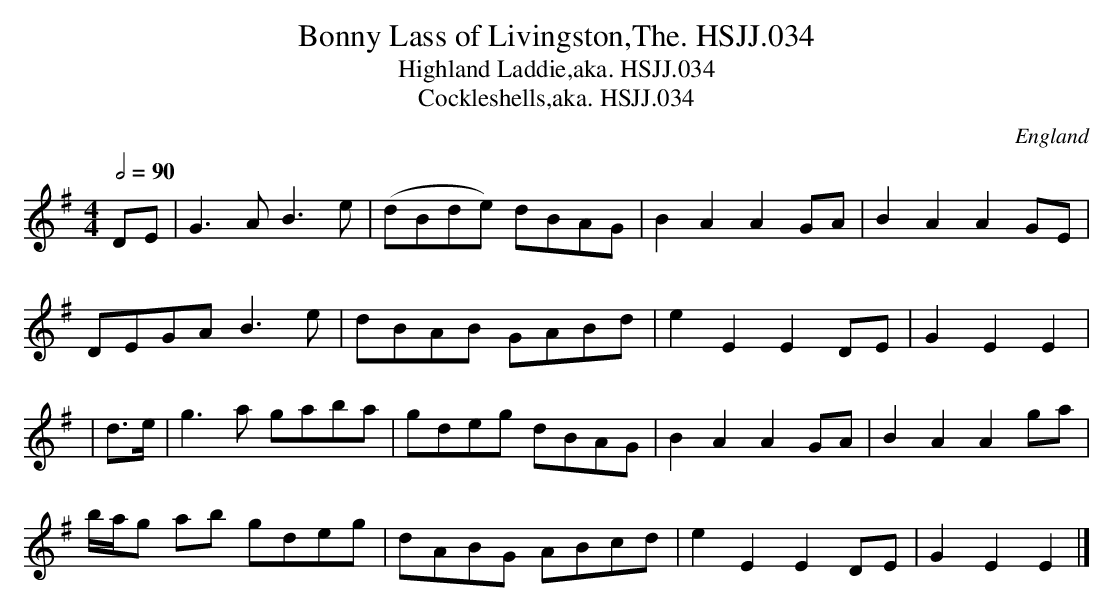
X:1
T:Bonny Lass of Livingston,The. HSJJ.034
T:Highland Laddie,aka. HSJJ.034
T:Cockleshells,aka. HSJJ.034
M:4/4
L:1/8
Q:1/2=90
O:England
K:G
DE|G3AB3e|(dBde) dBAG|B2A2A2GA|B2A2A2GE|
DEGAB3e|dBAB GABd|e2E2E2DE|G2E2E2|
|d>e|g3a gaba|gdeg dBAG|B2A2A2GA|B2A2A2ga|
b/a/g ab gdeg|dABG ABcd|e2E2E2DE|G2E2E2|]
